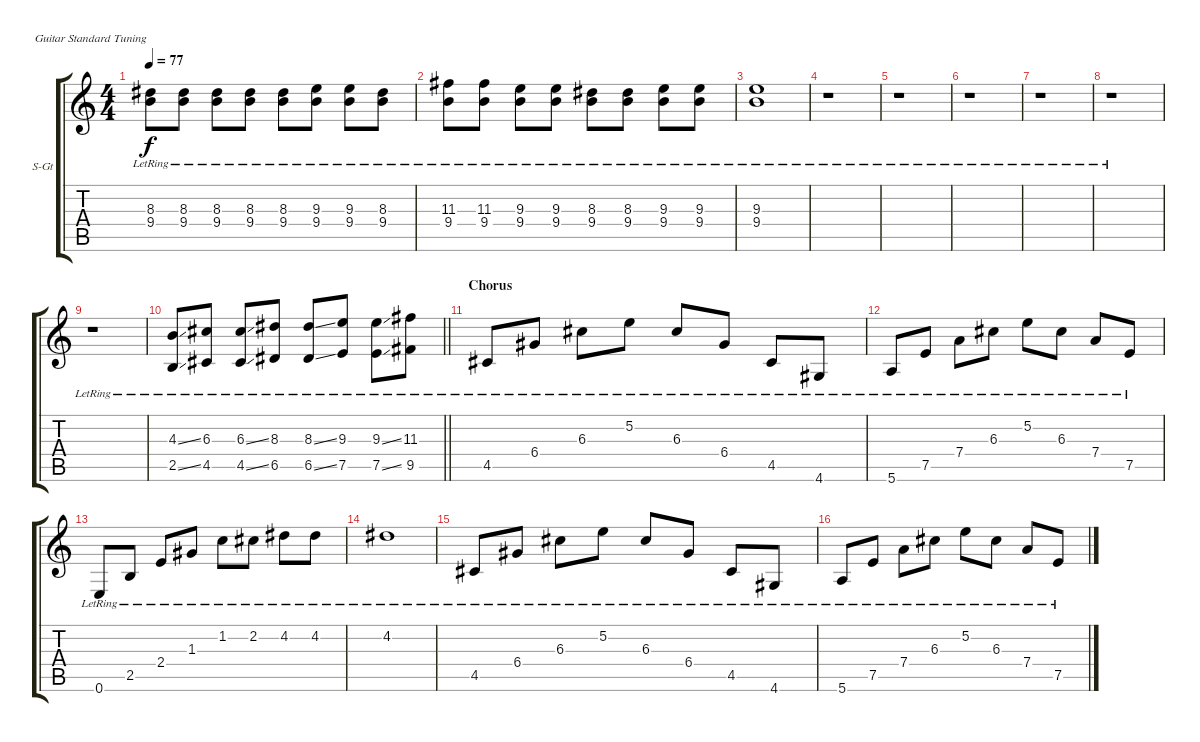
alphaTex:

\bracketExtendMode groupsimilarinstruments
\firstSystemTrackNameOrientation horizontal
\otherSystemsTrackNameOrientation horizontal
\track ("Guitar 2" "S-Gt") {instrument acousticguitarsteel}
\staff {score tabs}
\tuning (E4 B3 G3 D3 A2 E2)
\ts (4 4)
\tempo 77
\clef g2
\ks c
(8.3{lr} 9.4{lr}).8{dy f} (8.3{lr} 9.4{lr}).8 (8.3{lr} 9.4{lr}).8 (8.3{lr} 9.4{lr}).8 (8.3{lr} 9.4{lr}).8 (9.3{lr} 9.4{lr}).8 (9.3{lr} 9.4{lr}).8 (8.3{lr} 9.4{lr}).8 |
(11.3{lr} 9.4{lr}).8 (11.3{lr} 9.4{lr}).8 (9.3{lr} 9.4{lr}).8 (9.3{lr} 9.4{lr}).8 (8.3{lr} 9.4{lr}).8 (8.3{lr} 9.4{lr}).8 (9.3{lr} 9.4{lr}).8 (9.3{lr} 9.4{lr}).8 |
(9.4{lr} 9.3{lr}).1 |
r.1 |
r.1 |
r.1 |
r.1 |
r.1 |
r.1 |
\barLineRight lightlight
(4.3{ss lr} 2.5{ss lr}).8 (6.3{lr} 4.5{lr}).8 (6.3{ss lr} 4.5{ss lr}).8 (8.3{lr} 6.5{lr}).8 (8.3{ss lr} 6.5{ss lr}).8 (9.3{lr} 7.5{lr}).8 (9.3{ss lr} 7.5{ss lr}).8 (11.3{lr} 9.5{lr}).8 |
\section ("" "Chorus")
4.5{lr}.8 6.4{lr}.8 6.3{lr}.8 5.2{lr}.8 6.3{lr}.8 6.4{lr}.8 4.5{lr}.8 4.6{lr}.8 |
5.6{lr}.8 7.5{lr}.8 7.4{lr}.8 6.3{lr}.8 5.2{lr}.8 6.3{lr}.8 7.4{lr}.8 7.5{lr}.8 |
0.6{lr}.8 2.5{lr}.8 2.4{lr}.8 1.3{lr}.8 1.2{lr}.8 2.2{lr}.8 4.2{lr}.8 4.2{lr}.8 |
4.2{lr}.1 |
4.5{lr}.8 6.4{lr}.8 6.3{lr}.8 5.2{lr}.8 6.3{lr}.8 6.4{lr}.8 4.5{lr}.8 4.6{lr}.8 |
5.6{lr}.8 7.5{lr}.8 7.4{lr}.8 6.3{lr}.8 5.2{lr}.8 6.3{lr}.8 7.4{lr}.8 7.5{lr}.8
